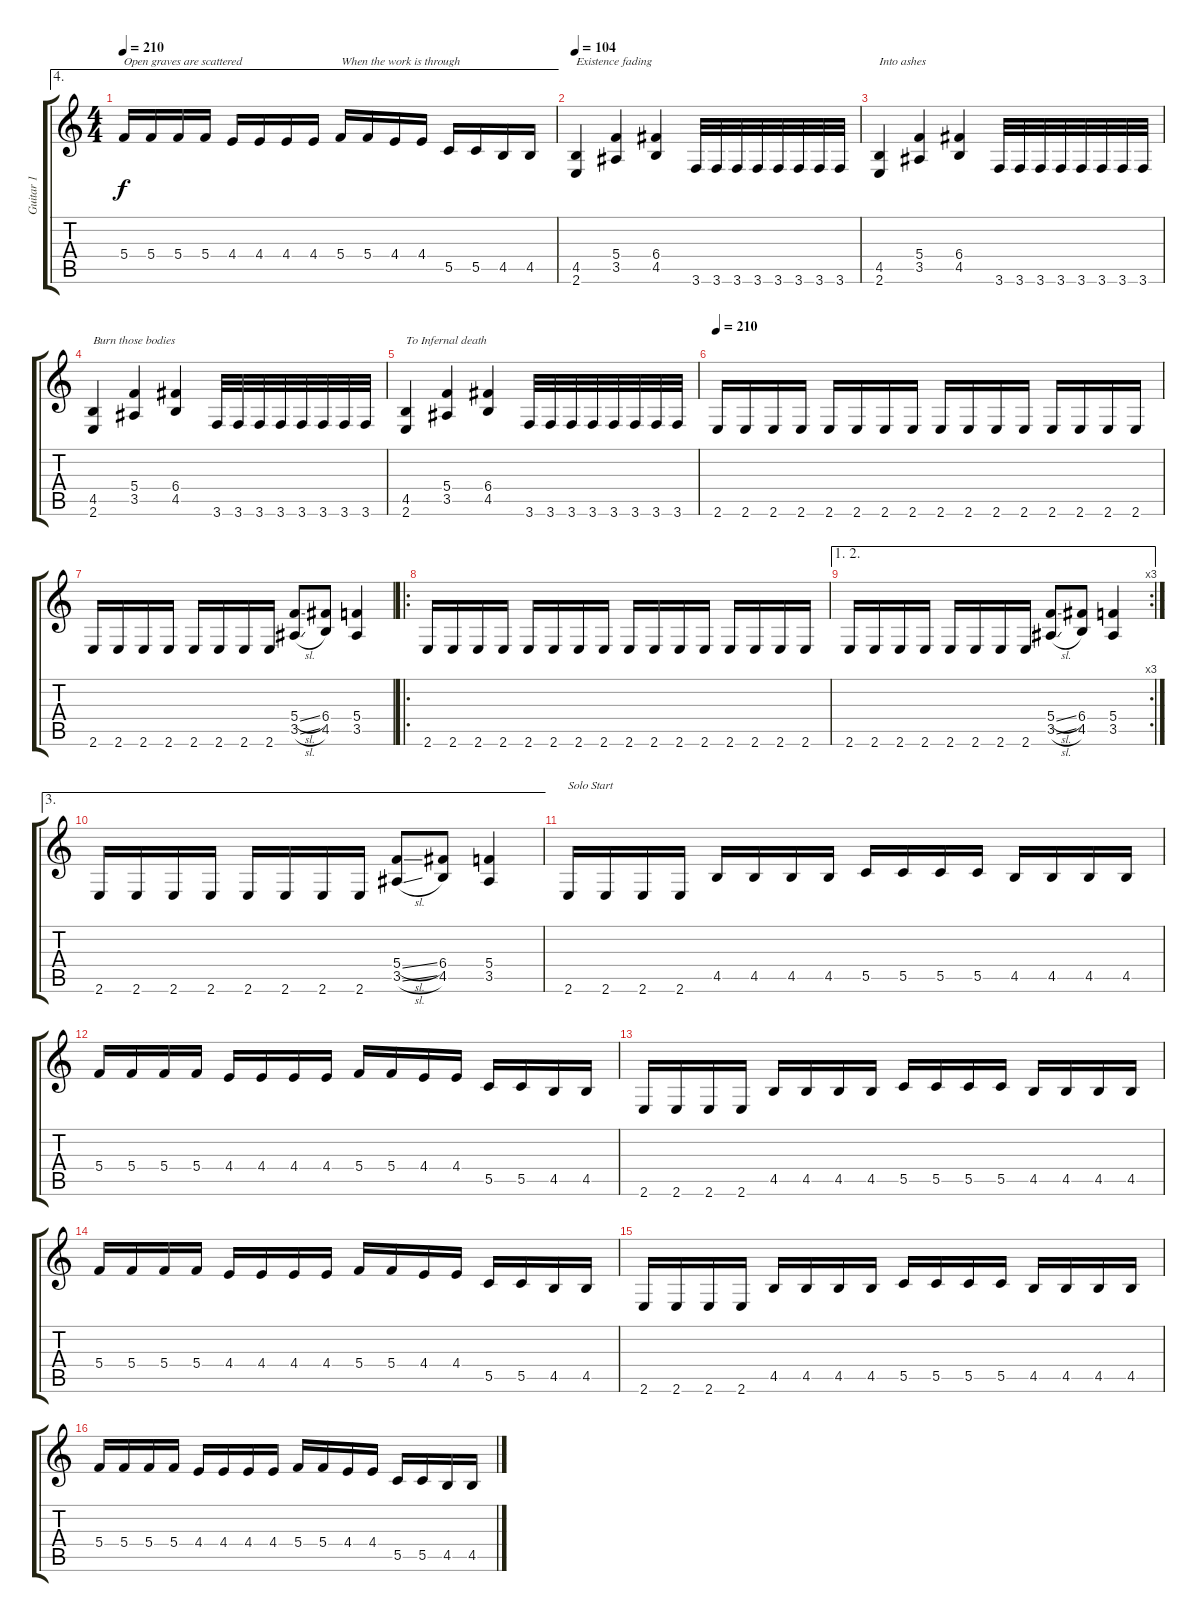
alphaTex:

\track ("Guitar 1" "Guitar 1") {instrument distortionguitar}
\staff {score tabs}
\tuning (D4 A3 F3 C3 G2 D2) {hide}
\ae 4
\ts (4 4)
\tempo 210
\clef g2
\ks c
5.4.16{txt "Open graves are scattered" dy f} 5.4.16 5.4.16 5.4.16 4.4.16 4.4.16 4.4.16 4.4.16 5.4.16{txt "When the work is through"} 5.4.16 4.4.16 4.4.16 5.5.16 5.5.16 4.5.16 4.5.16 |
\tempo 104
(4.5 2.6).4{txt "Existence fading"} (5.4 3.5).4 (6.4 4.5).4 3.6.32 3.6.32 3.6.32 3.6.32 3.6.32 3.6.32 3.6.32 3.6.32 |
(4.5 2.6).4{txt "Into ashes"} (5.4 3.5).4 (6.4 4.5).4 3.6.32 3.6.32 3.6.32 3.6.32 3.6.32 3.6.32 3.6.32 3.6.32 |
(4.5 2.6).4{txt "Burn those bodies"} (5.4 3.5).4 (6.4 4.5).4 3.6.32 3.6.32 3.6.32 3.6.32 3.6.32 3.6.32 3.6.32 3.6.32 |
(4.5 2.6).4{txt "To Infernal death"} (5.4 3.5).4 (6.4 4.5).4 3.6.32 3.6.32 3.6.32 3.6.32 3.6.32 3.6.32 3.6.32 3.6.32 |
\tempo 210
2.6.16 2.6.16 2.6.16 2.6.16 2.6.16 2.6.16 2.6.16 2.6.16 2.6.16 2.6.16 2.6.16 2.6.16 2.6.16 2.6.16 2.6.16 2.6.16 |
2.6.16 2.6.16 2.6.16 2.6.16 2.6.16 2.6.16 2.6.16 2.6.16 (5.4{sl} 3.5{sl}).8 (6.4 4.5).8 (5.4 3.5).4 |
\ro
2.6.16 2.6.16 2.6.16 2.6.16 2.6.16 2.6.16 2.6.16 2.6.16 2.6.16 2.6.16 2.6.16 2.6.16 2.6.16 2.6.16 2.6.16 2.6.16 |
\ae (1 2)
\rc 3
2.6.16 2.6.16 2.6.16 2.6.16 2.6.16 2.6.16 2.6.16 2.6.16 (5.4{sl} 3.5{sl}).8 (6.4 4.5).8 (5.4 3.5).4 |
\ae 3
2.6.16 2.6.16 2.6.16 2.6.16 2.6.16 2.6.16 2.6.16 2.6.16 (5.4{sl} 3.5{sl}).8 (6.4 4.5).8 (5.4 3.5).4 |
2.6.16{txt "Solo Start"} 2.6.16 2.6.16 2.6.16 4.5.16 4.5.16 4.5.16 4.5.16 5.5.16 5.5.16 5.5.16 5.5.16 4.5.16 4.5.16 4.5.16 4.5.16 |
5.4.16 5.4.16 5.4.16 5.4.16 4.4.16 4.4.16 4.4.16 4.4.16 5.4.16 5.4.16 4.4.16 4.4.16 5.5.16 5.5.16 4.5.16 4.5.16 |
2.6.16 2.6.16 2.6.16 2.6.16 4.5.16 4.5.16 4.5.16 4.5.16 5.5.16 5.5.16 5.5.16 5.5.16 4.5.16 4.5.16 4.5.16 4.5.16 |
5.4.16 5.4.16 5.4.16 5.4.16 4.4.16 4.4.16 4.4.16 4.4.16 5.4.16 5.4.16 4.4.16 4.4.16 5.5.16 5.5.16 4.5.16 4.5.16 |
2.6.16 2.6.16 2.6.16 2.6.16 4.5.16 4.5.16 4.5.16 4.5.16 5.5.16 5.5.16 5.5.16 5.5.16 4.5.16 4.5.16 4.5.16 4.5.16 |
5.4.16 5.4.16 5.4.16 5.4.16 4.4.16 4.4.16 4.4.16 4.4.16 5.4.16 5.4.16 4.4.16 4.4.16 5.5.16 5.5.16 4.5.16 4.5.16
